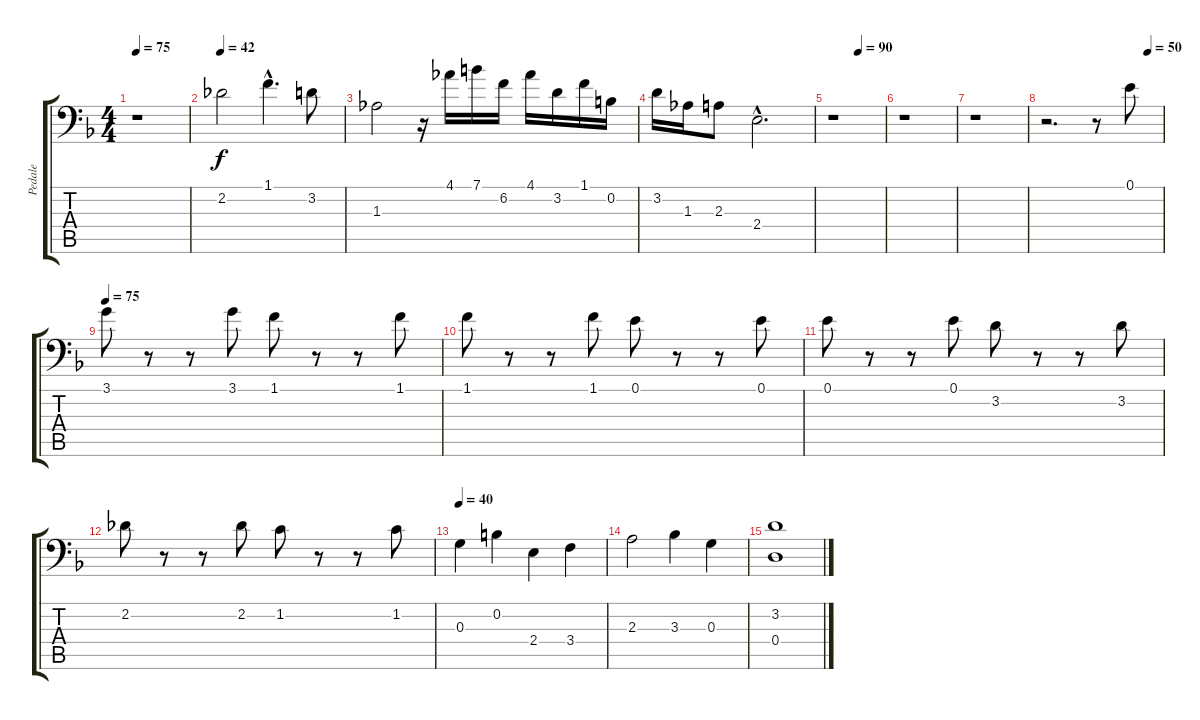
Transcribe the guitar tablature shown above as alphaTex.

\track ("Pedale" "Pedale") {instrument overdrivenguitar}
\staff {score tabs}
\tuning (E3 B2 G2 D2 A1 E1) {hide}
\ts (4 4)
\tempo 75
\clef f4
\ks dminor
r.1{dy f} |
\tempo 42
2.2.2 1.1{hac}.4{d} 3.2.8 |
1.3.2 r.16 4.1.16 7.1.16 6.2.16 4.1.16 3.2.16 1.1.16 0.2.16 |
3.2.16 1.3.16 2.3.8 2.4{hac}.2{d} |
\tempo (90 0.5)
r.1 |
r.1 |
r.1 |
\tempo (50 0.875)
r.2{d} r.8 0.1.8 |
\tempo 75
3.1.8 r.8 r.8 3.1.8 1.1.8 r.8 r.8 1.1.8 |
1.1.8 r.8 r.8 1.1.8 0.1.8 r.8 r.8 0.1.8 |
0.1.8 r.8 r.8 0.1.8 3.2.8 r.8 r.8 3.2.8 |
2.2.8 r.8 r.8 2.2.8 1.2.8 r.8 r.8 1.2.8 |
\tempo 40
0.3.4 0.2.4 2.4.4 3.4.4 |
2.3.2 3.3.4 0.3.4 |
(3.2 0.4).1
